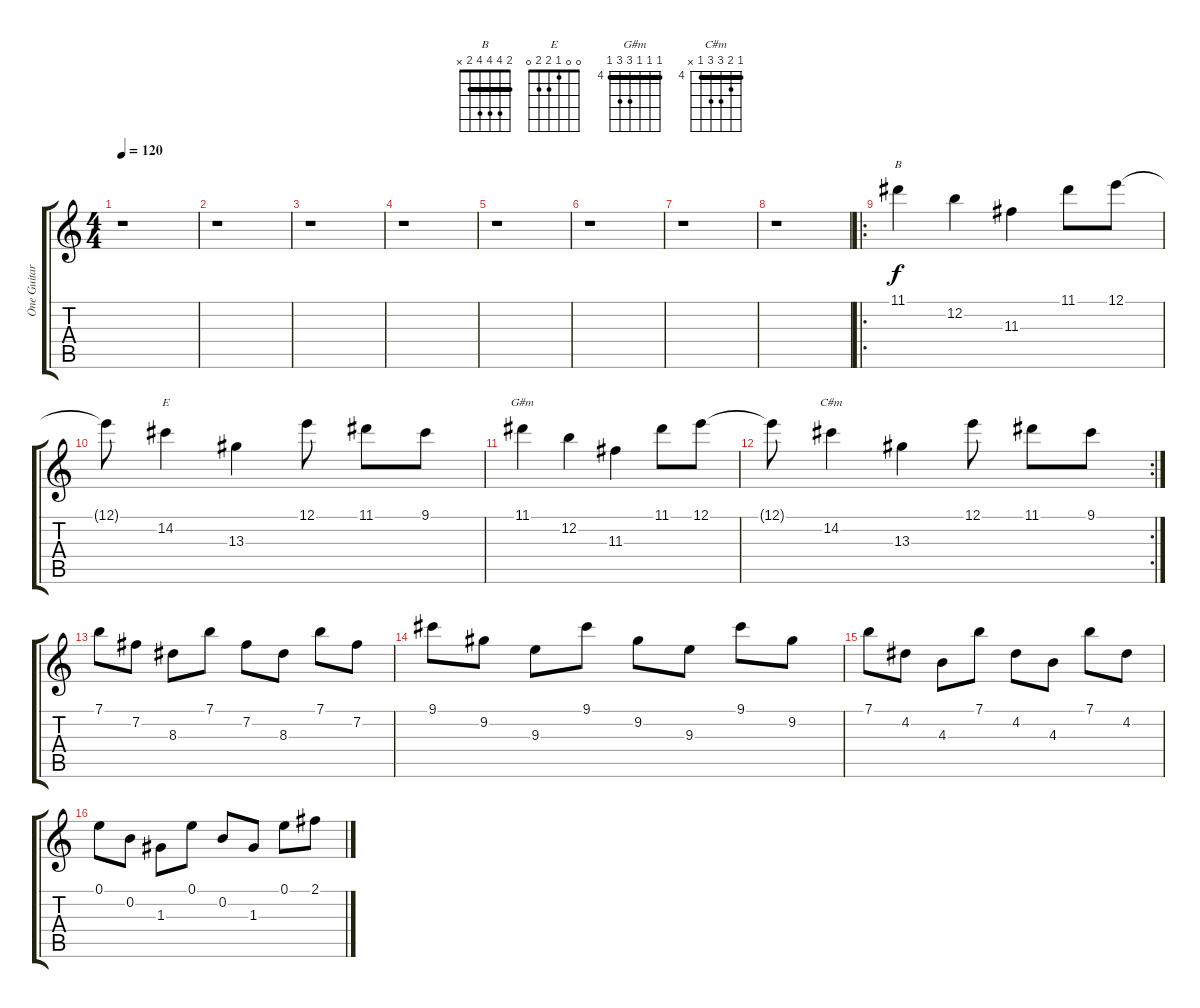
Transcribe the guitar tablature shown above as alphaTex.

\track ("One Guitar (ac+dist+ch)" "One Guitar") {instrument electricguitarjazz}
\staff {score tabs}
\tuning (E4 B3 G3 D3 A2 E2) {hide}
\chord ("B" 2 4 4 4 2 x) {barre 2}
\chord ("E" 0 0 1 2 2 0)
\chord ("G#m" 4 4 4 6 6 4) {firstfret 4 barre 4}
\chord ("C#m" 4 5 6 6 4 x) {firstfret 4 barre 4}
\ts (4 4)
\tempo 120
\clef g2
\ks c
r.1{dy f instrument electricguitarjazz} |
r.1 |
r.1 |
r.1 |
r.1 |
r.1 |
r.1 |
r.1 |
\ro
11.1.4{ch "B"} 12.2.4 11.3.4 11.1.8 12.1.8 |
12.1{t}.8 14.2.4{ch "E"} 13.3.4 12.1.8 11.1.8 9.1.8 |
11.1.4{ch "G#m"} 12.2.4 11.3.4 11.1.8 12.1.8 |
\rc 2
12.1{t}.8 14.2.4{ch "C#m"} 13.3.4 12.1.8 11.1.8 9.1.8 |
7.1.8 7.2.8 8.3.8 7.1.8 7.2.8 8.3.8 7.1.8 7.2.8 |
9.1.8 9.2.8 9.3.8 9.1.8 9.2.8 9.3.8 9.1.8 9.2.8 |
7.1.8 4.2.8 4.3.8 7.1.8 4.2.8 4.3.8 7.1.8 4.2.8 |
0.1.8 0.2.8 1.3.8 0.1.8 0.2.8 1.3.8 0.1.8 2.1.8
